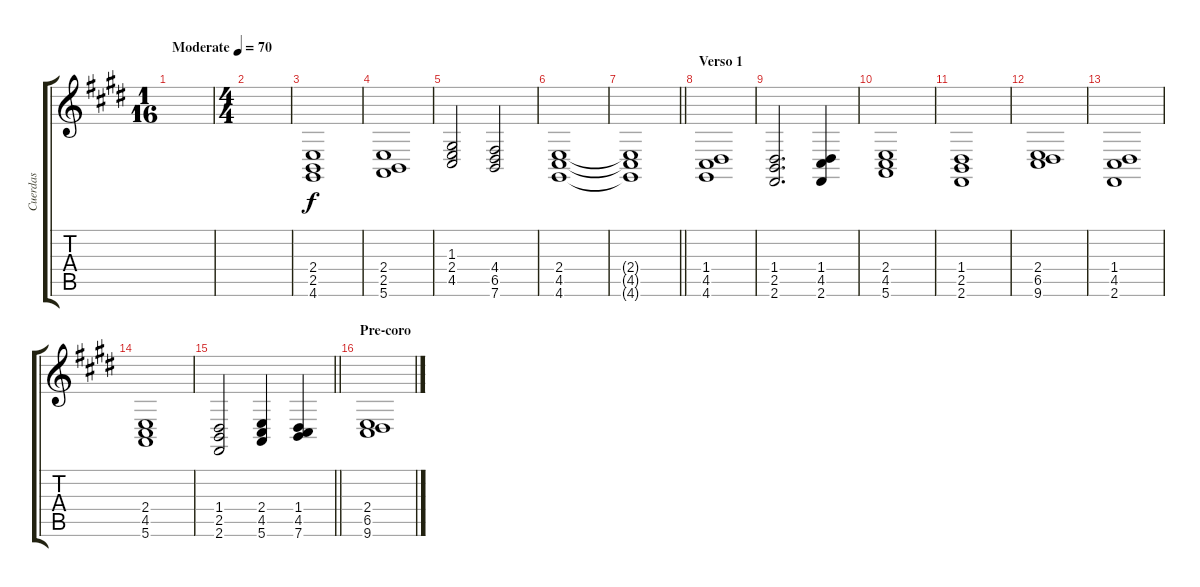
\track ("Cuerdas" "Cuerdas") {instrument stringensemble1}
\staff {score tabs}
\tuning (E4 B3 G3 D3 A2 E2) {hide}
\ts (1 16)
\tempo (70 "Moderate")
\clef g2
\ks e
|
\ts (4 4)
|
(2.4 2.5 4.6).1 |
(2.4 2.5 5.6).1 |
(1.3 2.4 4.5).2 (4.4 6.5 7.6).2 |
(2.4 4.5 4.6).1 |
\barLineRight lightlight
(2.4{t} 4.5{t} 4.6{t}).1 |
\section ("" "Verso 1")
(1.4 4.5 4.6).1 |
(1.4 2.5 2.6).2{d} (1.4 4.5 2.6).4 |
(2.4 4.5 5.6).1 |
(1.4 2.5 2.6).1 |
(2.4 6.5 9.6).1 |
(1.4 4.5 2.6).1 |
(2.4 4.5 5.6).1 |
\barLineRight lightlight
(1.4 2.5 2.6).2 (2.4 4.5 5.6).4 (1.4 4.5 7.6).4 |
\section ("" "Pre-coro")
(2.4 6.5 9.6).1
